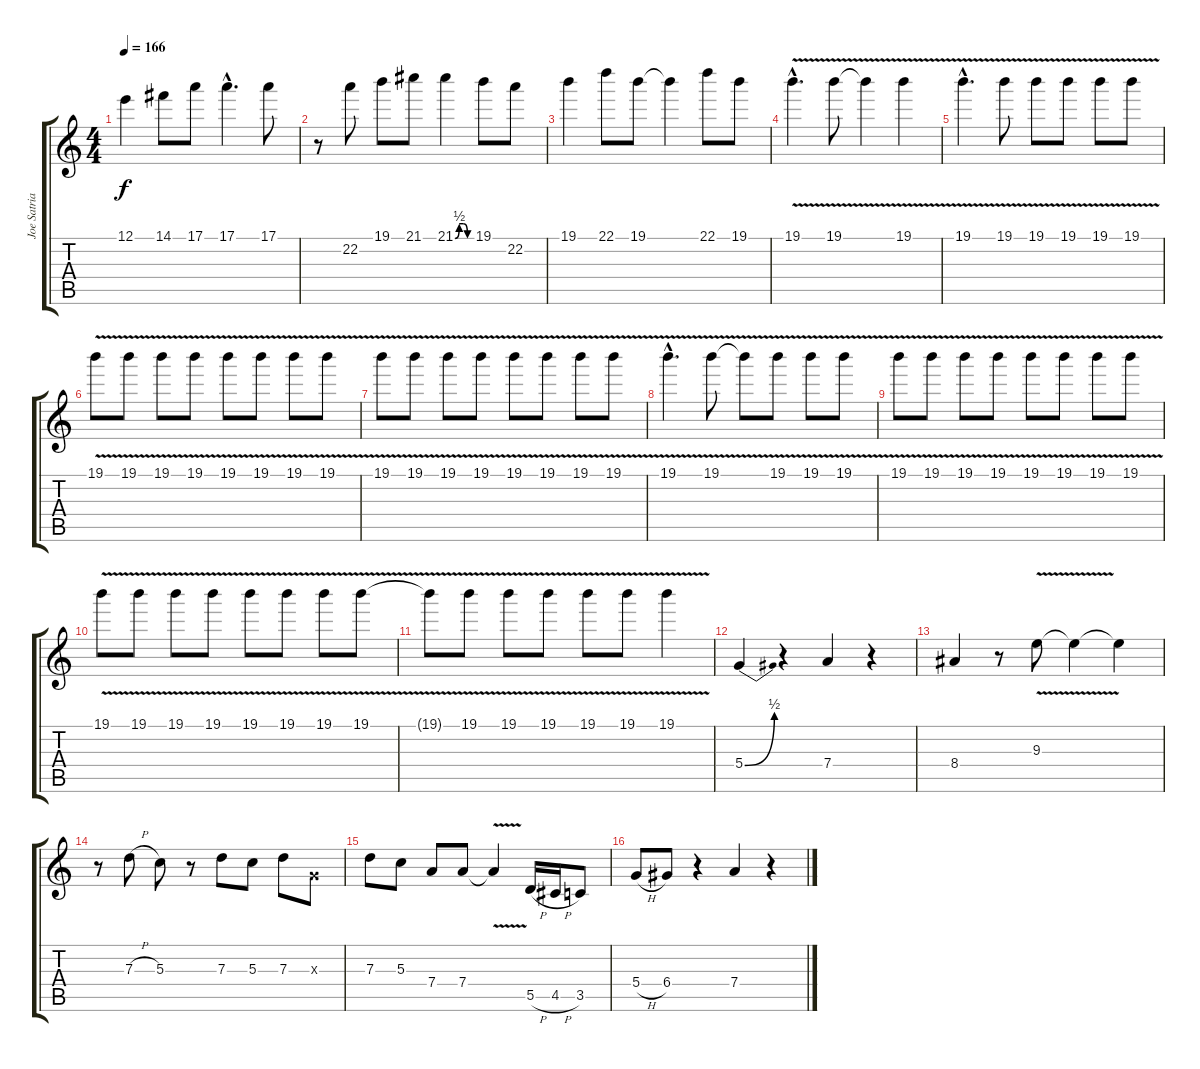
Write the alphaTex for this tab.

\track ("Joe Satriani" "Joe Satria") {instrument distortionguitar}
\staff {score tabs}
\tuning (E4 B3 G3 D3 A2 E2) {hide}
\ts (4 4)
\tempo 166
\clef g2
\ks c
12.1.4{dy f} 14.1.8 17.1.8 17.1{hac}.4{d} 17.1.8 |
r.8 22.2.8 19.1.8 21.1.8 21.1{be (custom 0 0 15 2 30 2 45 0 60 0)}.4 19.1.8 22.2.8 |
19.1.4 22.1.8 19.1.8 19.1{t}.4 22.1.8 19.1.8 |
19.1{v hac}.4{d} 19.1{v}.8 19.1{t}.4 19.1{v}.4 |
19.1{v hac}.4{d} 19.1{v}.8 19.1{v}.8 19.1{v}.8 19.1{v}.8 19.1{v}.8 |
19.1{v}.8 19.1{v}.8 19.1{v}.8 19.1{v}.8 19.1{v}.8 19.1{v}.8 19.1{v}.8 19.1{v}.8 |
19.1{v}.8 19.1{v}.8 19.1{v}.8 19.1{v}.8 19.1{v}.8 19.1{v}.8 19.1{v}.8 19.1{v}.8 |
19.1{v hac}.4{d} 19.1{v}.8 19.1{t}.8 19.1{v}.8 19.1{v}.8 19.1{v}.8 |
19.1{v}.8 19.1{v}.8 19.1{v}.8 19.1{v}.8 19.1{v}.8 19.1{v}.8 19.1{v}.8 19.1{v}.8 |
19.1{v}.8 19.1{v}.8 19.1{v}.8 19.1{v}.8 19.1{v}.8 19.1{v}.8 19.1{v}.8 19.1{v}.8 |
19.1{v t}.8 19.1{v}.8 19.1{v}.8 19.1{v}.8 19.1{v}.8 19.1{v}.8 19.1{v}.4 |
5.4{be (bend 0 0 60 2)}.4 r.4 7.4.4 r.4 |
8.4.4 r.8 9.3{v}.8 9.3{t}.4 9.3{t}.4 |
r.8 7.3{h}.8 5.3.8 r.8 7.3.8 5.3.8 7.3.8 0.3{x}.8 |
7.3.8 5.3.8 7.4.8 7.4.8 7.4{v t}.4 5.5{h}.16 4.5{h}.16 3.5.8 |
5.4{h}.8 6.4.8 r.4 7.4.4 r.4
